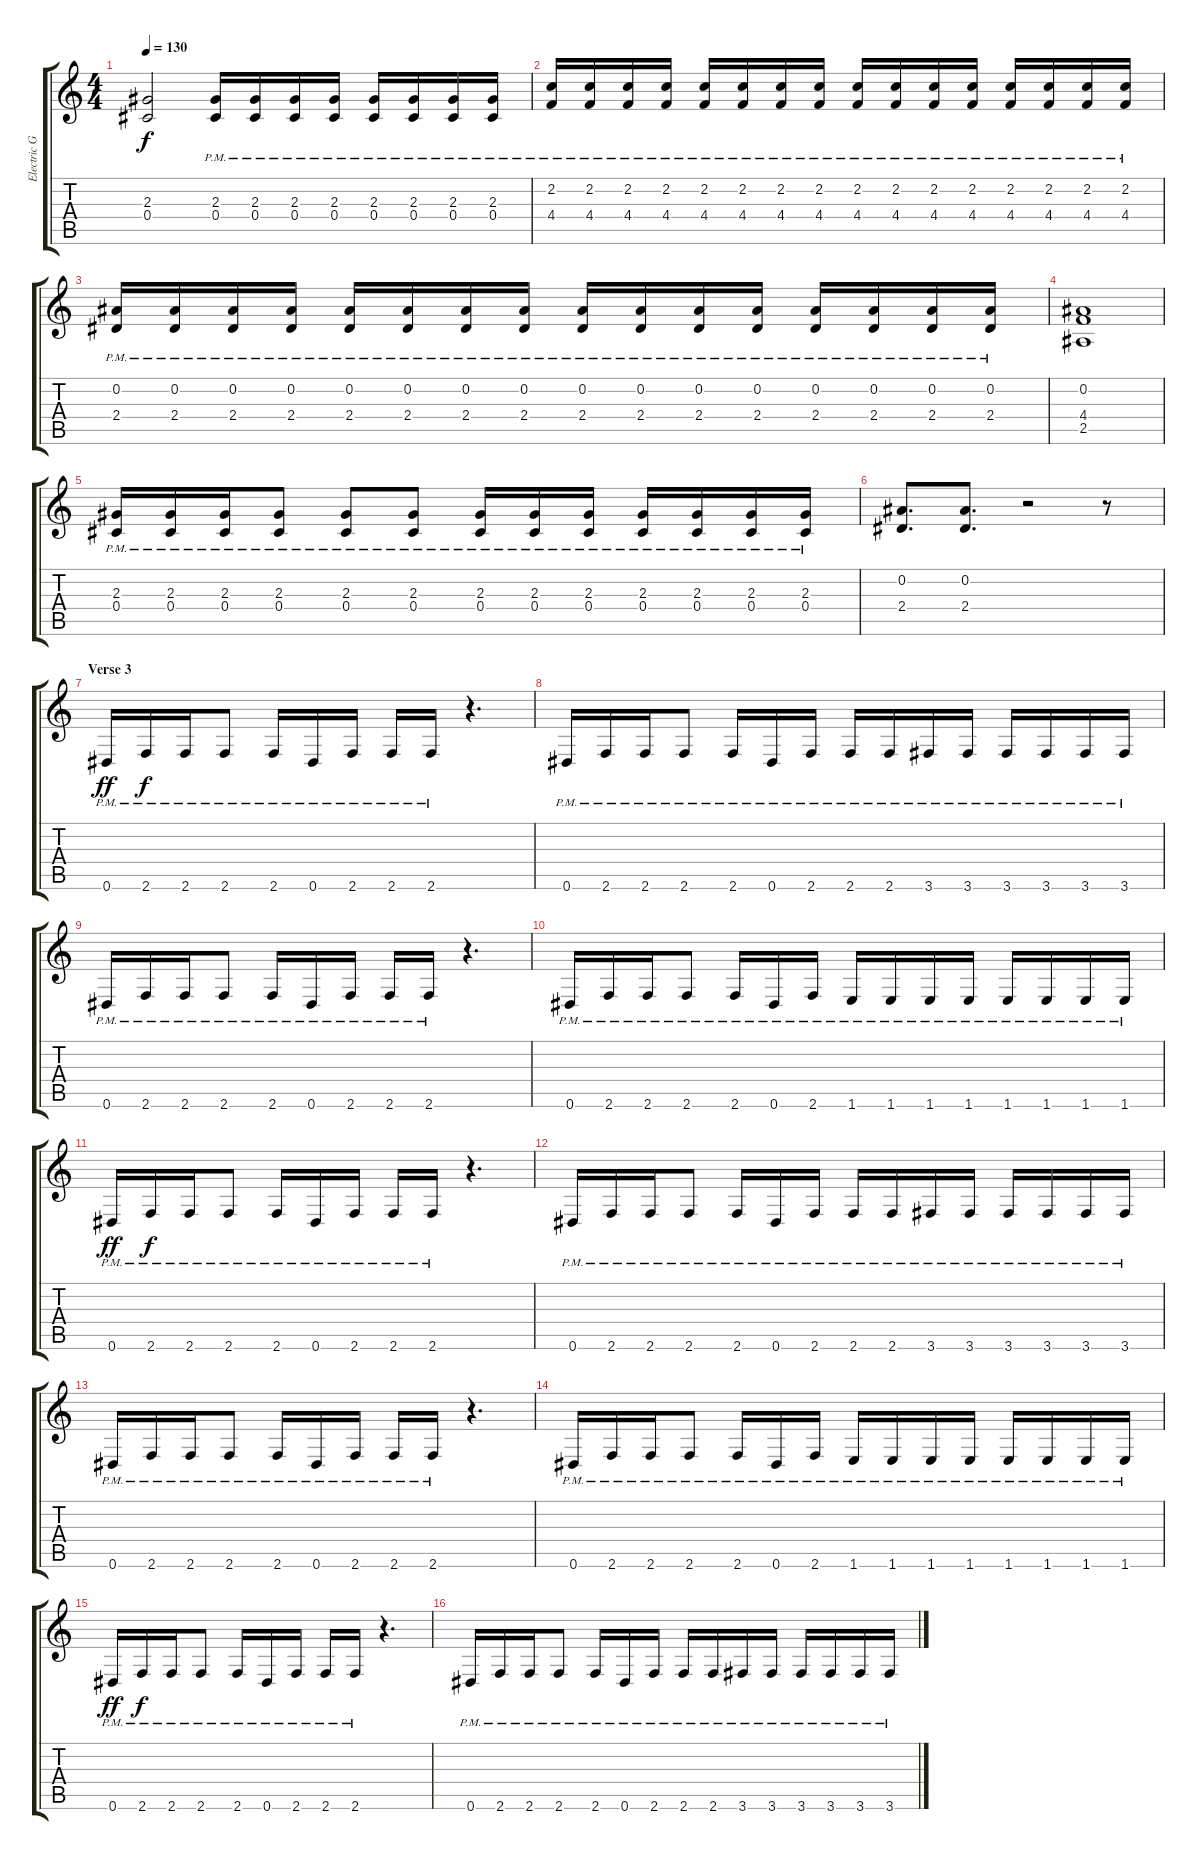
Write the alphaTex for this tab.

\track ("Electric Guitar" "Electric G") {instrument distortionguitar}
\staff {score tabs}
\tuning (Eb4 Bb3 Gb3 Db3 Ab2 Eb2) {hide}
\ts (4 4)
\tempo 130
\clef g2
\ks c
(2.3 0.4).2{dy f} (2.3{pm} 0.4{pm}).16 (2.3{pm} 0.4{pm}).16 (2.3{pm} 0.4{pm}).16 (2.3{pm} 0.4{pm}).16 (2.3{pm} 0.4{pm}).16 (2.3{pm} 0.4{pm}).16 (2.3{pm} 0.4{pm}).16 (2.3{pm} 0.4{pm}).16 |
(2.2{pm} 4.4{pm}).16 (2.2{pm} 4.4{pm}).16 (2.2{pm} 4.4{pm}).16 (2.2{pm} 4.4{pm}).16 (2.2{pm} 4.4{pm}).16 (2.2{pm} 4.4{pm}).16 (2.2{pm} 4.4).16 (2.2{pm} 4.4{pm}).16 (2.2{pm} 4.4{pm}).16 (2.2{pm} 4.4{pm}).16 (2.2{pm} 4.4{pm}).16 (2.2{pm} 4.4{pm}).16 (2.2{pm} 4.4{pm}).16 (2.2{pm} 4.4{pm}).16 (2.2{pm} 4.4{pm}).16 (2.2{pm} 4.4{pm}).16 |
(0.2{pm} 2.4{pm}).16 (0.2{pm} 2.4{pm}).16 (0.2{pm} 2.4{pm}).16 (0.2{pm} 2.4{pm}).16 (0.2{pm} 2.4{pm}).16 (0.2{pm} 2.4{pm}).16 (0.2{pm} 2.4).16 (0.2{pm} 2.4{pm}).16 (0.2{pm} 2.4{pm}).16 (0.2{pm} 2.4{pm}).16 (0.2{pm} 2.4{pm}).16 (0.2{pm} 2.4{pm}).16 (0.2{pm} 2.4{pm}).16 (0.2{pm} 2.4{pm}).16 (0.2{pm} 2.4{pm}).16 (0.2{pm} 2.4{pm}).16 |
(0.2 4.4 2.5).1 |
(2.3{pm} 0.4{pm}).16 (2.3{pm} 0.4{pm}).16 (2.3{pm} 0.4{pm}).16 (2.3{pm} 0.4{pm}).8 (2.3{pm} 0.4{pm}).8 (2.3{pm} 0.4{pm}).8 (2.3{pm} 0.4).16 (2.3{pm} 0.4{pm}).16 (2.3{pm} 0.4{pm}).16 (2.3{pm} 0.4{pm}).16 (2.3{pm} 0.4{pm}).16 (2.3{pm} 0.4{pm}).16 (2.3{pm} 0.4{pm}).16 |
(0.2 2.4).8{d} (0.2 2.4).8{d} r.2 r.8 |
\section ("" "Verse 3")
0.6{pm}.16{dy ff} 2.6{pm}.16{dy f} 2.6{pm}.16 2.6{pm}.8 2.6{pm}.16 0.6{pm}.16 2.6{pm}.16 2.6{pm}.16 2.6{pm}.16 r.4{d} |
0.6{pm}.16 2.6{pm}.16 2.6{pm}.16 2.6{pm}.8 2.6{pm}.16 0.6{pm}.16 2.6{pm}.16 2.6{pm}.16 2.6{pm}.16 3.6{pm}.16 3.6{pm}.16 3.6{pm}.16 3.6{pm}.16 3.6{pm}.16 3.6{pm}.16 |
0.6{pm}.16 2.6{pm}.16 2.6{pm}.16 2.6{pm}.8 2.6{pm}.16 0.6{pm}.16 2.6{pm}.16 2.6{pm}.16 2.6{pm}.16 r.4{d} |
0.6{pm}.16 2.6{pm}.16 2.6{pm}.16 2.6{pm}.8 2.6{pm}.16 0.6{pm}.16 2.6{pm}.16 1.6{pm}.16 1.6{pm}.16 1.6{pm}.16 1.6{pm}.16 1.6{pm}.16 1.6{pm}.16 1.6{pm}.16 1.6{pm}.16 |
0.6{pm}.16{dy ff} 2.6{pm}.16{dy f} 2.6{pm}.16 2.6{pm}.8 2.6{pm}.16 0.6{pm}.16 2.6{pm}.16 2.6{pm}.16 2.6{pm}.16 r.4{d} |
0.6{pm}.16 2.6{pm}.16 2.6{pm}.16 2.6{pm}.8 2.6{pm}.16 0.6{pm}.16 2.6{pm}.16 2.6{pm}.16 2.6{pm}.16 3.6{pm}.16 3.6{pm}.16 3.6{pm}.16 3.6{pm}.16 3.6{pm}.16 3.6{pm}.16 |
0.6{pm}.16 2.6{pm}.16 2.6{pm}.16 2.6{pm}.8 2.6{pm}.16 0.6{pm}.16 2.6{pm}.16 2.6{pm}.16 2.6{pm}.16 r.4{d} |
0.6{pm}.16 2.6{pm}.16 2.6{pm}.16 2.6{pm}.8 2.6{pm}.16 0.6{pm}.16 2.6{pm}.16 1.6{pm}.16 1.6{pm}.16 1.6{pm}.16 1.6{pm}.16 1.6{pm}.16 1.6{pm}.16 1.6{pm}.16 1.6{pm}.16 |
0.6{pm}.16{dy ff} 2.6{pm}.16{dy f} 2.6{pm}.16 2.6{pm}.8 2.6{pm}.16 0.6{pm}.16 2.6{pm}.16 2.6{pm}.16 2.6{pm}.16 r.4{d} |
0.6{pm}.16 2.6{pm}.16 2.6{pm}.16 2.6{pm}.8 2.6{pm}.16 0.6{pm}.16 2.6{pm}.16 2.6{pm}.16 2.6{pm}.16 3.6{pm}.16 3.6{pm}.16 3.6{pm}.16 3.6{pm}.16 3.6{pm}.16 3.6{pm}.16
